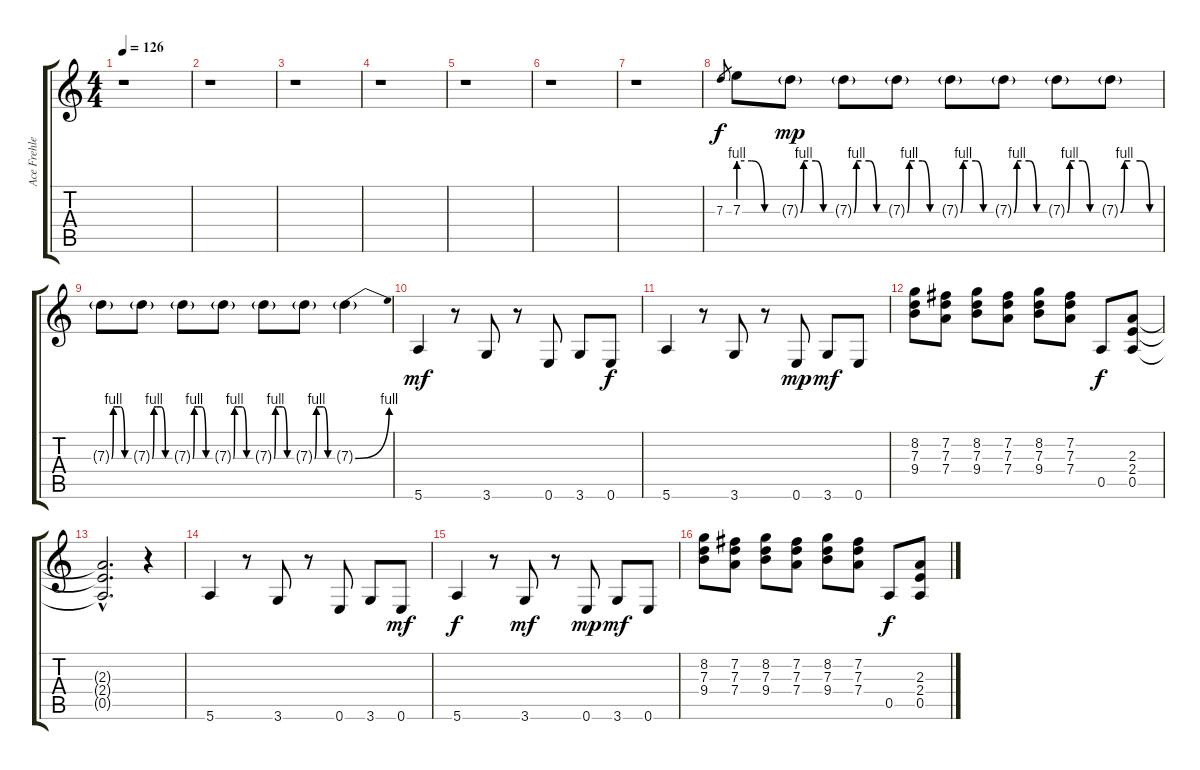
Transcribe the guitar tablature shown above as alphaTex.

\track ("Ace Frehley" "Ace Frehle") {instrument distortionguitar}
\staff {score tabs}
\tuning (E4 B3 G3 D3 A2 E2) {hide}
\ts (4 4)
\tempo 126
\clef g2
\ks c
r.1{dy f instrument distortionguitar} |
r.1 |
r.1 |
r.1 |
r.1 |
r.1 |
r.1 |
7.3.8{gr} 7.3{be (custom 0 4 20 4 40 0 60 0)}.8 7.3{be (custom 0 0 6 4 15 4 30 4 45 0 60 0) g}.8{dy mp} 7.3{be (custom 0 0 5 4 15 4 30 4 45 0 60 0) g}.8 7.3{be (custom 0 0 4 4 15 4 30 4 45 0 60 0) g}.8 7.3{be (custom 0 0 5 4 15 4 30 4 45 0 60 0) g}.8 7.3{be (custom 0 0 6 4 15 4 30 4 45 0 60 0) g}.8 7.3{be (custom 0 0 5 4 15 4 30 4 45 0 60 0) g}.8 7.3{be (custom 0 0 6 4 15 4 30 4 45 0 60 0) g}.8 |
7.3{be (custom 0 0 6 4 15 4 30 4 45 0 60 0) g}.8 7.3{be (custom 0 0 6 4 15 4 30 4 45 0 60 0) g}.8 7.3{be (custom 0 0 5 4 15 4 30 4 45 0 60 0) g}.8 7.3{be (custom 0 0 4 4 15 4 30 4 45 0 60 0) g}.8 7.3{be (custom 0 0 5 4 15 4 30 4 45 0 60 0) g}.8 7.3{be (custom 0 0 6 4 15 4 30 4 45 0 60 0) g}.8 7.3{be (bend 0 0 60 4) g}.4 |
5.6.4{dy mf} r.8 3.6.8 r.8 0.6.8 3.6.8 0.6.8{dy f} |
5.6.4 r.8 3.6.8 r.8 0.6.8{dy mp} 3.6.8{dy mf} 0.6.8 |
(8.2 7.3 9.4).8 (7.2 7.3 7.4).8 (8.2 7.3 9.4).8 (7.2 7.3 7.4).8 (8.2 7.3 9.4).8 (7.2 7.3 7.4).8 0.5.8{dy f} (2.3 2.4 0.5).8 |
(2.3{hac t} 2.4{hac t} 0.5{hac t}).2{d} r.4 |
5.6.4 r.8 3.6.8 r.8 0.6.8 3.6.8 0.6.8{dy mf} |
5.6.4{dy f} r.8 3.6.8{dy mf} r.8 0.6.8{dy mp} 3.6.8{dy mf} 0.6.8 |
(8.2 7.3 9.4).8 (7.2 7.3 7.4).8 (8.2 7.3 9.4).8 (7.2 7.3 7.4).8 (8.2 7.3 9.4).8 (7.2 7.3 7.4).8 0.5.8{dy f} (2.3 2.4 0.5).8
